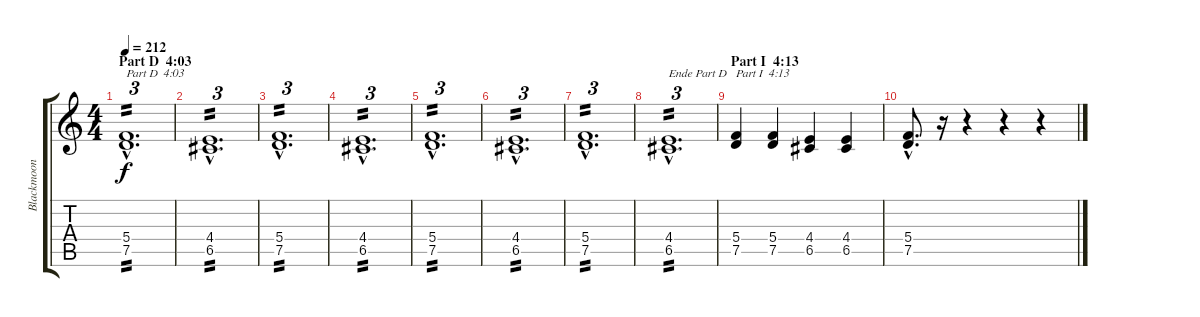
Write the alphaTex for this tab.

\track ("Blackmoon" "Blackmoon") {instrument overdrivenguitar}
\staff {score tabs}
\tuning (D4 A3 F3 C3 G2 D2) {hide}
\ts (4 4)
\section ("" "Part D  4:03")
\tempo 212
\clef g2
\ks c
(5.4{hac} 7.5{hac}).1{d tu (3 2) txt "Part D  4:03" tp 2 dy f} |
(4.4{hac} 6.5{hac}).1{d tu (3 2) tp 2} |
(5.4{hac} 7.5{hac}).1{d tu (3 2) tp 2} |
(4.4{hac} 6.5{hac}).1{d tu (3 2) tp 2} |
(5.4{hac} 7.5{hac}).1{d tu (3 2) tp 2} |
(4.4{hac} 6.5{hac}).1{d tu (3 2) tp 2} |
(5.4{hac} 7.5{hac}).1{d tu (3 2) tp 2} |
(4.4{hac} 6.5{hac}).1{d tu (3 2) txt "Ende Part D" tp 2} |
\section ("" "Part I  4:13")
(5.4 7.5).4{txt "Part I  4:13"} (5.4 7.5).4 (4.4 6.5).4 (4.4 6.5).4 |
(5.4{hac} 7.5{hac}).8{d} r.16 r.4 r.4 r.4
